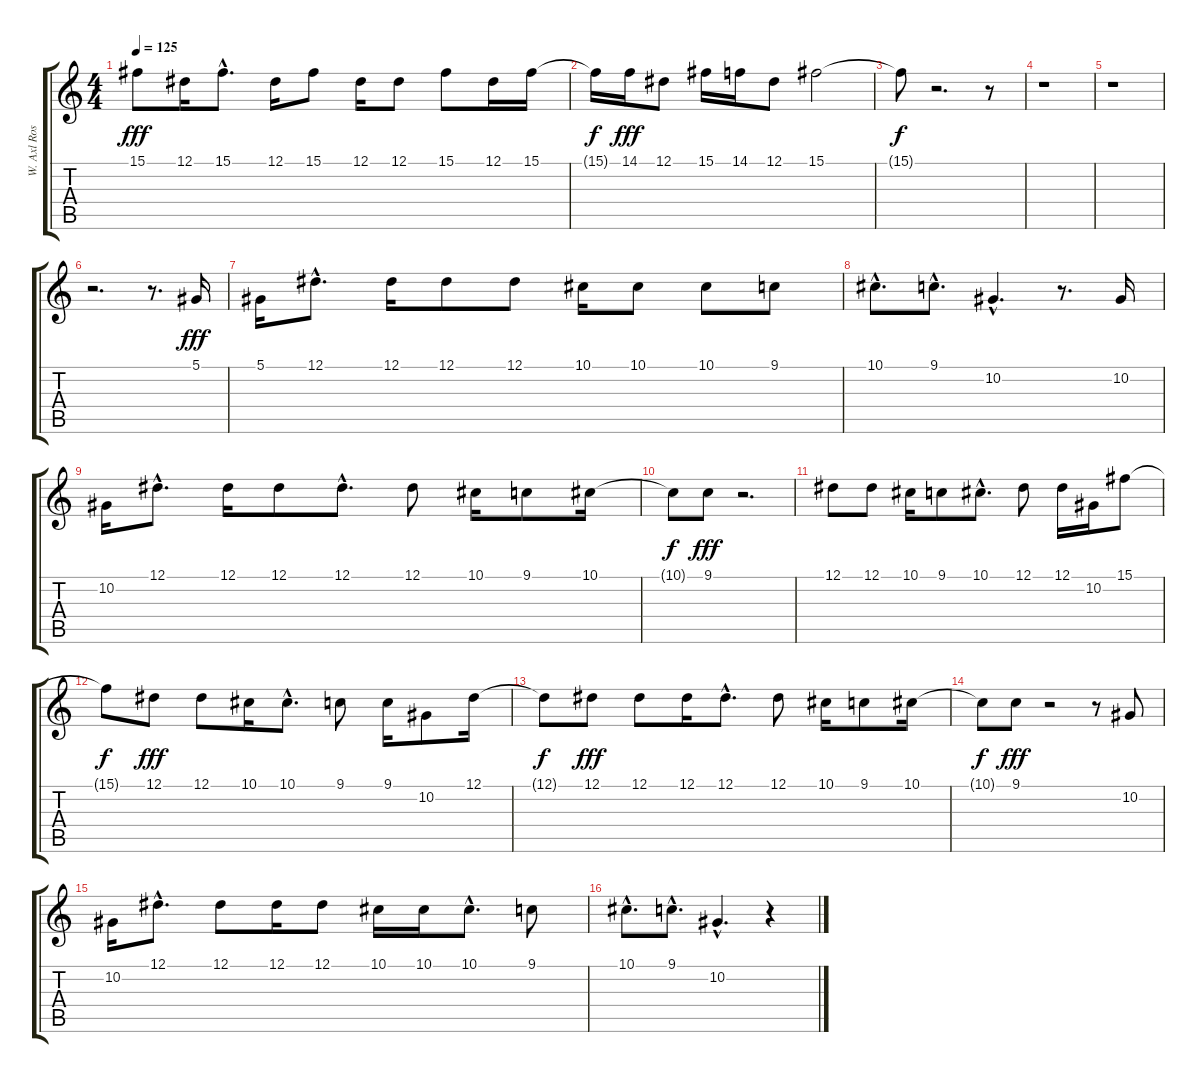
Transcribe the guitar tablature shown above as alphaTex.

\track ("W. Axl Rose" "W. Axl Ros") {instrument ocarina}
\staff {score tabs}
\tuning (Eb4 Bb3 Gb3 Db3 Ab2 Eb2) {hide}
\ts (4 4)
\tempo 125
\clef g2
\ks c
15.1.8{dy fff} 12.1.16 15.1{hac}.8{d} 12.1.16 15.1.8 12.1.16 12.1.8 15.1.8 12.1.16 15.1.16 |
15.1{t}.16{dy f} 14.1.16{dy fff} 12.1.8 15.1.16 14.1.16 12.1.8 15.1.2 |
15.1{t}.8{dy f} r.2{d} r.8 |
r.1 |
r.1 |
r.2{d} r.8{d} 5.1.16{dy fff} |
5.1.16 12.1{hac}.8{d} 12.1.16 12.1.8 12.1.8 10.1.16 10.1.8 10.1.8 9.1.8 |
10.1{hac}.8{d} 9.1{hac}.8{d} 10.2{hac}.4{d} r.8{d} 10.2.16 |
10.2.16 12.1{hac}.8{d} 12.1.16 12.1.8 12.1{hac}.8{d} 12.1.8 10.1.16 9.1.8 10.1.16 |
10.1{t}.8{dy f} 9.1.8{dy fff} r.2{d} |
12.1.8 12.1.8 10.1.16 9.1.8 10.1{hac}.8{d} 12.1.8 12.1.16 10.2.16 15.1.8 |
15.1{t}.8{dy f} 12.1.8{dy fff} 12.1.8 10.1.16 10.1{hac}.8{d} 9.1.8 9.1.16 10.2.8 12.1.16 |
12.1{t}.8{dy f} 12.1.8{dy fff} 12.1.8 12.1.16 12.1{hac}.8{d} 12.1.8 10.1.16 9.1.8 10.1.16 |
10.1{t}.8{dy f} 9.1.8{dy fff} r.2 r.8 10.2.8 |
10.2.16 12.1{hac}.8{d} 12.1.8 12.1.16 12.1.8 10.1.16 10.1.16 10.1{hac}.8{d} 9.1.8 |
10.1{hac}.8{d} 9.1{hac}.8{d} 10.2{hac}.4{d} r.4
